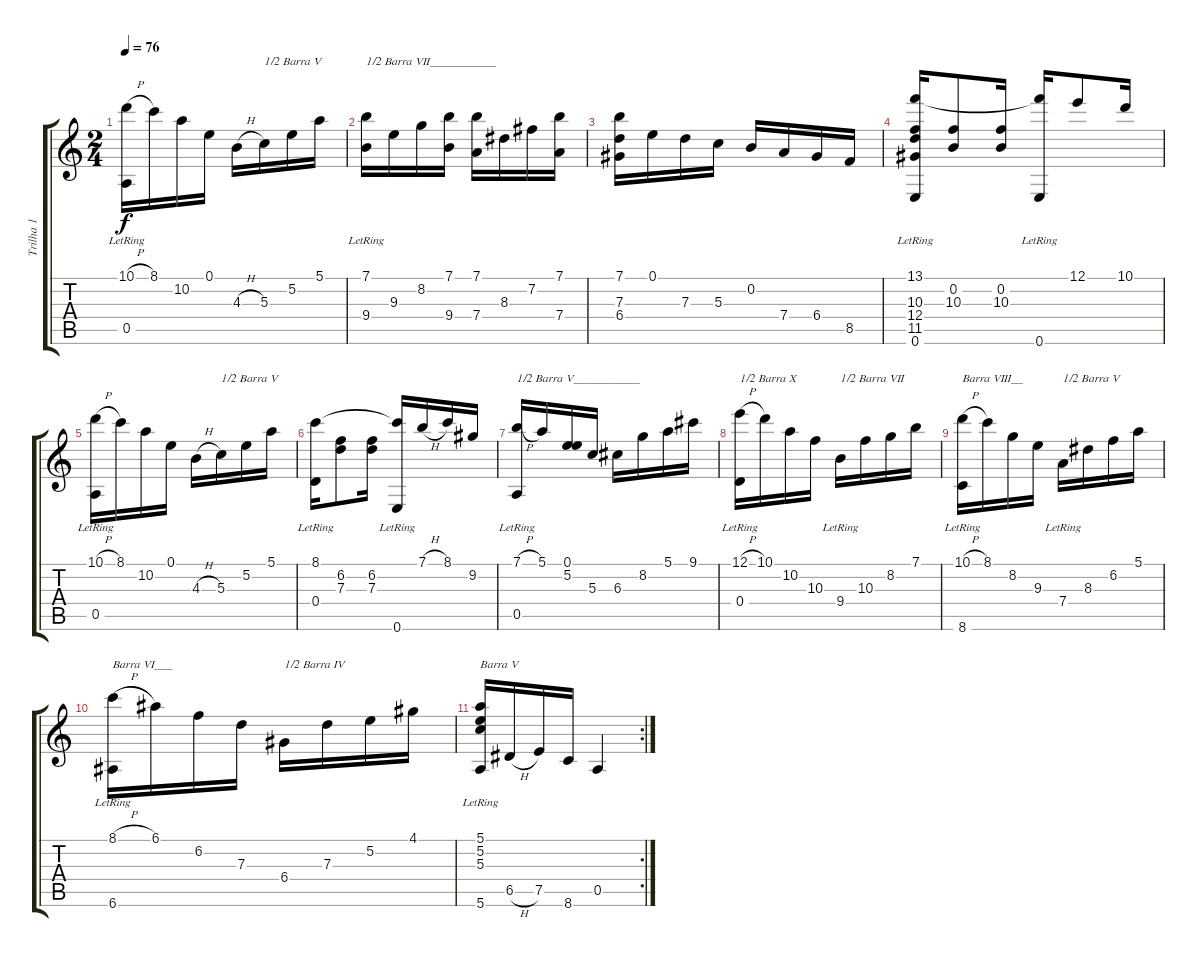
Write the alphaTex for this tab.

\track ("Trilha 1" "Trilha 1") {instrument acousticguitarnylon}
\staff {score tabs}
\tuning (E4 B3 G3 D3 A2 E2) {hide}
\ts (2 4)
\tempo 76
\clef g2
\ks c
(10.1{h} 0.5{lr}).16{dy f} 8.1.16 10.2.16 0.1.16 4.3{h}.16 5.3.16{txt "1/2 Barra V"} 5.2.16 5.1.16 |
(7.1 9.4{lr}).16{txt "1/2 Barra VII___________"} 9.3.16 8.2.16 (7.1 9.4).16 (7.1 7.4).16 8.3.16 7.2.16 (7.1 7.4).16 |
(7.1 7.3 6.4).16 0.1.16 7.3.16 5.3.16 0.2.16 7.4.16 6.4.16 8.5.16 |
(13.1{lr} 10.3{lr} 12.4{lr} 11.5{lr} 0.6).16 (0.2 10.3).8 (0.2 10.3).16 (13.1{t} 0.6{lr}).16 12.1.8 10.1.16 |
(10.1{h} 0.5{lr}).16 8.1.16 10.2.16 0.1.16 4.3{h}.16 5.3.16{txt "1/2 Barra V"} 5.2.16 5.1.16 |
(8.1 0.4{lr}).16 (6.2 7.3).8 (6.2 7.3).16 (8.1{t} 0.6{lr}).16 7.1{h}.16 8.1.16 9.2.16 |
(7.1{h} 0.5{lr}).16{txt "1/2 Barra V___________"} 5.1.16 (0.1 5.2).16 5.3.16 6.3.16 8.2.16 5.1.16 9.1.16 |
(12.1{h} 0.4{lr}).16{txt "1/2 Barra X"} 10.1.16 10.2.16 10.3.16 9.4{lr}.16{txt "1/2 Barra VII"} 10.3.16 8.2.16 7.1.16 |
(10.1{h} 8.6{lr}).16{txt "Barra VIII__"} 8.1.16 8.2.16 9.3.16 7.4{lr}.16{txt "1/2 Barra V"} 8.3.16 6.2.16 5.1.16 |
(8.1{h} 6.6{lr}).16{txt "Barra VI___"} 6.1.16 6.2.16 7.3.16 6.4.16{txt "1/2 Barra IV"} 7.3.16 5.2.16 4.1.16 |
\rc 2
(5.1{lr} 5.2{lr} 5.3{lr} 5.6).16{txt "Barra V"} 6.5{h}.16 7.5.16 8.6.16 0.5.4
